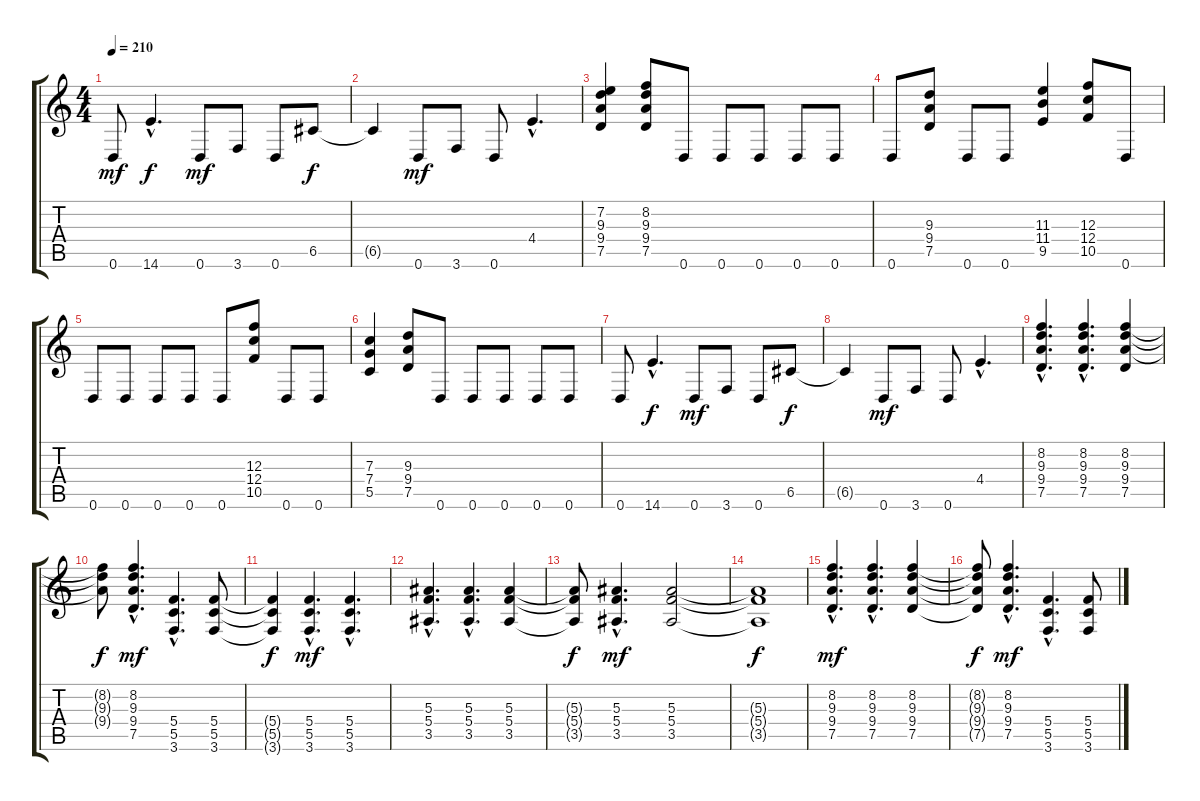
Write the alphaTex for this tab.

\track "" {instrument distortionguitar}
\staff {score tabs}
\tuning (D4 A3 F3 C3 G2 D2) {hide}
\ts (4 4)
\tempo 210
\clef g2
\ks c
0.6.8{dy mf} 14.6{hac}.4{d dy f} 0.6.8{dy mf} 3.6.8 0.6.8 6.5.8{dy f} |
6.5{t}.4 0.6.8{dy mf} 3.6.8 0.6.8 4.4{hac}.4{d} |
(7.2 9.3 9.4 7.5).4 (8.2 9.3 9.4 7.5).8 0.6.8 0.6.8 0.6.8 0.6.8 0.6.8 |
0.6.8 (9.3 9.4 7.5).8 0.6.8 0.6.8 (11.3 11.4 9.5).4 (12.3 12.4 10.5).8 0.6.8 |
0.6.8 0.6.8 0.6.8 0.6.8 0.6.8 (12.3 12.4 10.5).8 0.6.8 0.6.8 |
(7.3 7.4 5.5).4 (9.3 9.4 7.5).8 0.6.8 0.6.8 0.6.8 0.6.8 0.6.8 |
0.6.8 14.6{hac}.4{d dy f} 0.6.8{dy mf} 3.6.8 0.6.8 6.5.8{dy f} |
6.5{t}.4 0.6.8{dy mf} 3.6.8 0.6.8 4.4{hac}.4{d} |
(8.2{hac} 9.3{hac} 9.4{hac} 7.5{hac}).4{d} (8.2{hac} 9.3{hac} 9.4{hac} 7.5{hac}).4{d} (8.2 9.3 9.4 7.5).4 |
(8.2{t} 9.3{t} 9.4{t}).8{dy f} (8.2{hac} 9.3{hac} 9.4{hac} 7.5{hac}).4{d dy mf} (5.4{hac} 5.5{hac} 3.6{hac}).4{d} (5.4 5.5 3.6).8 |
(5.4{t} 5.5{t} 3.6{t}).4{dy f} (5.4{hac} 5.5{hac} 3.6{hac}).4{d dy mf} (5.4{hac} 5.5{hac} 3.6{hac}).4{d} |
(5.3{hac} 5.4{hac} 3.5{hac}).4{d} (5.3{hac} 5.4{hac} 3.5{hac}).4{d} (5.3 5.4 3.5).4 |
(5.3{t} 5.4{t} 3.5{t}).8{dy f} (5.3{hac} 5.4{hac} 3.5{hac}).4{d dy mf} (5.3 5.4 3.5).2 |
(5.3{t} 5.4{t} 3.5{t}).1{dy f} |
(8.2{hac} 9.3{hac} 9.4{hac} 7.5{hac}).4{d dy mf} (8.2{hac} 9.3{hac} 9.4{hac} 7.5{hac}).4{d} (8.2 9.3 9.4 7.5).4 |
(8.2{t} 9.3{t} 9.4{t} 7.5{t}).8{dy f} (8.2{hac} 9.3{hac} 9.4{hac} 7.5{hac}).4{d dy mf} (5.4{hac} 5.5{hac} 3.6{hac}).4{d} (5.4 5.5 3.6).8
